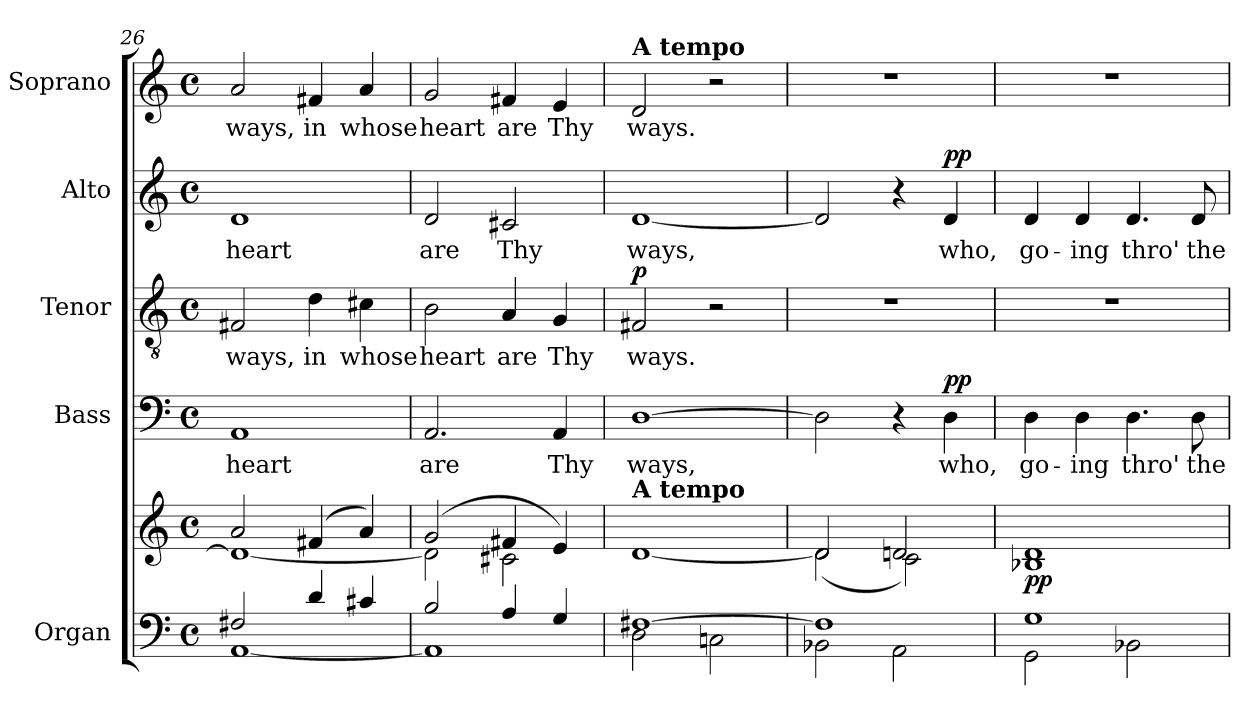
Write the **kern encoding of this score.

**kern	**kern	**dynam	**kern	**text	**dynam	**kern	**text	**dynam	**kern	**text	**dynam	**kern	**text
*part5	*part5	*part5	*part4	*part4	*part4	*part3	*part3	*part3	*part2	*part2	*part2	*part1	*part1
*staff6	*staff5	*staff5/6	*staff4	*staff4	*staff4	*staff3	*staff3	*staff3	*staff2	*staff2	*staff2	*staff1	*staff1
*I"Organ	*	*	*I"Bass	*	*	*I"Tenor	*	*	*I"Alto	*	*	*I"Soprano	*
*I'Org.	*	*	*I'B.	*	*	*I'T.	*	*	*I'A.	*	*	*I'S.	*
*clefF4	*clefG2	*	*clefF4	*	*	*clefGv2	*	*	*clefG2	*	*	*clefG2	*
*	*	*	*	*	*	*ITrd7c12	*	*	*	*	*	*	*
*k[]	*k[]	*	*k[]	*	*	*k[]	*	*	*k[]	*	*	*k[]	*
*C:	*C:	*	*C:	*	*	*C:	*	*	*C:	*	*	*C:	*
*M4/4	*M4/4	*	*M4/4	*	*	*M4/4	*	*	*M4/4	*	*	*M4/4	*
*met(c)	*met(c)	*	*met(c)	*	*	*met(c)	*	*	*met(c)	*	*	*met(c)	*
=26	=26	=26	=26	=26	=26	=26	=26	=26	=26	=26	=26	=26	=26
*^	*^	*	*	*	*	*	*	*	*	*	*	*	*
!	!	!	!	!	!	!LO:LY:b:color=#000000	!	!	!	!	!	!	!	!	!
!	!	!	!	!	!	!	!	!	!LO:LY:b:color=#000000	!	!	!	!	!	!
!	!	!	!	!	!	!	!	!	!	!	!	!LO:LY:b:color=#000000	!	!	!
!	!	!	!	!	!	!	!	!	!	!	!	!	!	!	!LO:LY:b:color=#000000
2F#Xi/	[<1AAi	2ai/	1di_<	.	1AAi	heart	.	2FF#Xi/	ways,	.	1di	heart	.	2ai/	ways,
!	!	!	!	!	!	!	!	!	!LO:LY:b:color=#000000	!	!	!	!	!	!
!	!	!	!	!	!	!	!	!	!	!	!	!	!	!	!LO:LY:b:color=#000000
4di/	.	(4f#Xi/	.	.	.	.	.	4Di\	in	.	.	.	.	4f#Xi/	in
!	!	!	!	!	!	!	!	!	!LO:LY:b:color=#000000	!	!	!	!	!	!
!	!	!	!	!	!	!	!	!	!	!	!	!	!	!	!LO:LY:b:color=#000000
4c#Xi/	.	4ai/)	.	.	.	.	.	4C#Xi\	whose	.	.	.	.	4ai/	whose
=27	=27	=27	=27	=27	=27	=27	=27	=27	=27	=27	=27	=27	=27	=27	=27
!	!	!	!	!	!	!LO:LY:b:color=#000000	!	!	!	!	!	!	!	!	!
!	!	!	!	!	!	!	!	!	!LO:LY:b:color=#000000	!	!	!	!	!	!
!	!	!	!	!	!	!	!	!	!	!	!	!LO:LY:b:color=#000000	!	!	!
!	!	!	!	!	!	!	!	!	!	!	!	!	!	!	!LO:LY:b:color=#000000
2Bi/	1AAi]	(2gi/	2di\]	.	2.AAi/	are	.	2BBi\	heart	.	2di/	are	.	2gi/	heart
!	!	!	!	!	!	!	!	!	!LO:LY:b:color=#000000	!	!	!	!	!	!
!	!	!	!	!	!	!	!	!	!	!	!	!LO:LY:b:color=#000000	!	!	!
!	!	!	!	!	!	!	!	!	!	!	!	!	!	!	!LO:LY:b:color=#000000
4Ai/	.	4f#Xi/	2c#Xi\	.	.	.	.	4AAi/	are	.	2c#Xi/	Thy	.	4f#Xi/	are
!	!	!	!	!	!	!LO:LY:b:color=#000000	!	!	!	!	!	!	!	!	!
!	!	!	!	!	!	!	!	!	!LO:LY:b:color=#000000	!	!	!	!	!	!
!	!	!	!	!	!	!	!	!	!	!	!	!	!	!	!LO:LY:b:color=#000000
4Gi/	.	4ei/)	.	.	4AAi/	Thy	.	4GGi/	Thy	.	.	.	.	4ei/	Thy
*	*	*v	*v	*	*	*	*	*	*	*	*	*	*	*	*
=28	=28	=28	=28	=28	=28	=28	=28	=28	=28	=28	=28	=28	=28	=28
!	!	!	!	!	!LO:LY:b:color=#000000	!	!	!	!	!	!	!	!	!
!	!	!	!	!	!	!	!	!LO:LY:b:color=#000000	!	!	!	!	!	!
!	!	!	!	!	!	!	!	!	!	!	!LO:LY:b:color=#000000	!	!	!
!	!	!	!	!	!	!	!	!	!	!	!	!	!LO:TX:a:B:t=A tempo	!
!	!	!LO:TX:a:B:t=A tempo	!	!	!	!	!	!	!	!	!	!	!	!
!	!	!	!	!	!	!	!	!	!	!	!	!	!	!LO:LY:b:color=#000000
[>1F#Xi	2Di\	[<1di	.	[>1Di	ways,	.	2FF#Xi/	ways.	p	[<1di	ways,	.	2di/	ways.
.	2Cni\	.	.	.	.	.	2r	.	.	.	.	.	2r	.
=29	=29	=29	=29	=29	=29	=29	=29	=29	=29	=29	=29	=29	=29	=29
*	*	*^	*	*	*	*	*	*	*	*	*	*	*	*
1F#i]	2BB-Xi\	2di/]	(2di\	.	2Di\]	.	.	1r	.	.	2di/]	.	.	1r	.
.	2AAi\	2dni/	2ci\)	.	4r	.	.	.	.	.	4r	.	.	.	.
!	!	!	!	!	!	!LO:LY:b:color=#000000	!	!	!	!	!	!	!	!	!
!	!	!	!	!	!	!	!	!	!	!	!	!LO:LY:b:color=#000000	!	!	!
.	.	.	.	.	4Di\	who,	pp	.	.	.	4di/	who,	pp	.	.
*	*	*v	*v	*	*	*	*	*	*	*	*	*	*	*	*
=30	=30	=30	=30	=30	=30	=30	=30	=30	=30	=30	=30	=30	=30	=30
!	!	!	!	!	!LO:LY:b:color=#000000	!	!	!	!	!	!	!	!	!
!	!	!	!	!	!	!	!	!	!	!	!LO:LY:b:color=#000000	!	!	!
1Gi	2GGi\	1B-Xi 1di	pp	4Di\	go-	.	1r	.	.	4di/	go-	.	1r	.
!	!	!	!	!	!LO:LY:b:color=#000000	!	!	!	!	!	!	!	!	!
!	!	!	!	!	!	!	!	!	!	!	!LO:LY:b:color=#000000	!	!	!
.	.	.	.	4Di\	-ing	.	.	.	.	4di/	-ing	.	.	.
!	!	!	!	!	!LO:LY:b:color=#000000	!	!	!	!	!	!	!	!	!
!	!	!	!	!	!	!	!	!	!	!	!LO:LY:b:color=#000000	!	!	!
.	2BB-Xi\	.	.	4.Di\	thro'	.	.	.	.	4.di/	thro'	.	.	.
!	!	!	!	!	!LO:LY:b:color=#000000	!	!	!	!	!	!	!	!	!
!	!	!	!	!	!	!	!	!	!	!	!LO:LY:b:color=#000000	!	!	!
.	.	.	.	8Di\	the	.	.	.	.	8di/	the	.	.	.
*v	*v	*	*	*	*	*	*	*	*	*	*	*	*	*
=	=	=	=	=	=	=	=	=	=	=	=	=	=
*-	*-	*-	*-	*-	*-	*-	*-	*-	*-	*-	*-	*-	*-
